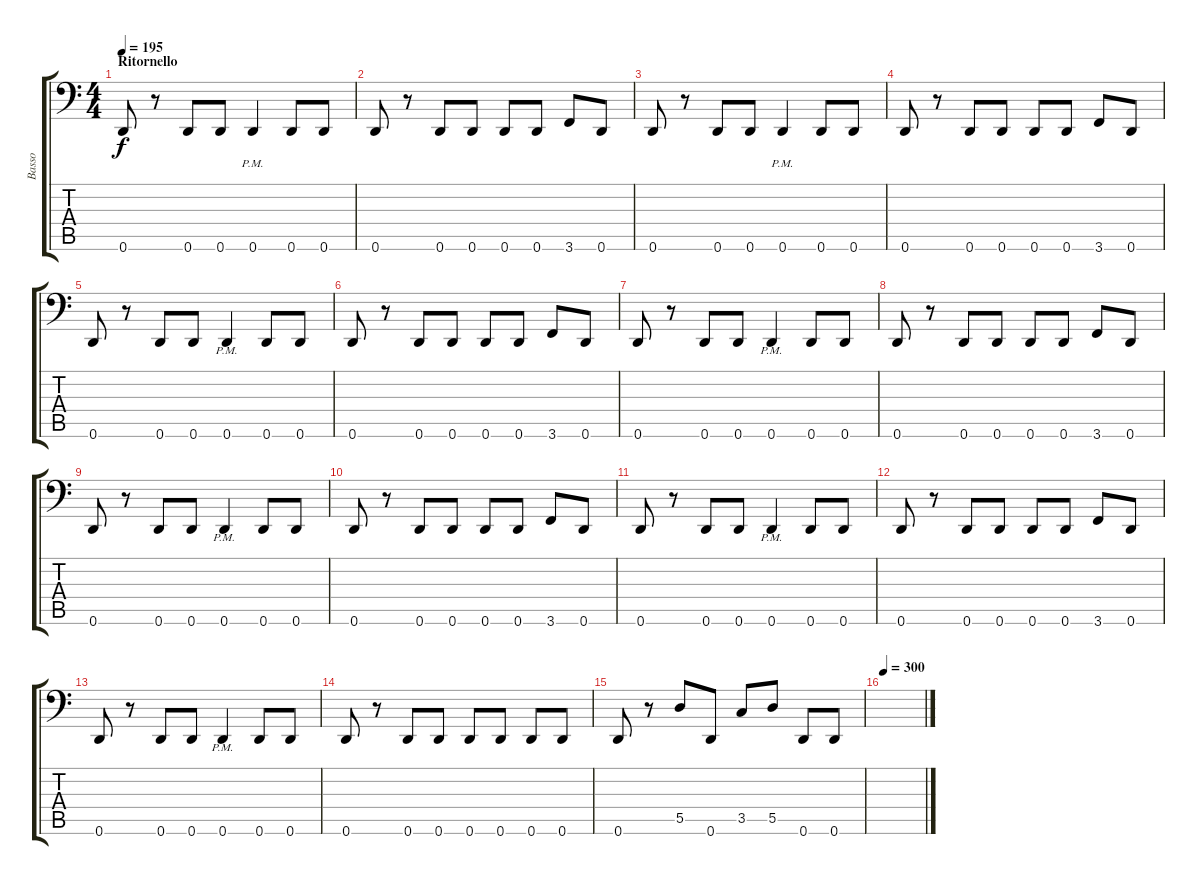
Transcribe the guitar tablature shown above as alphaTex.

\track ("Basso" "Basso") {instrument electricbassfinger}
\staff {score tabs}
\tuning (E3 B2 G2 D2 A1 D1) {hide}
\ts (4 4)
\section ("" "Ritornello")
\tempo 195
\clef f4
\ks c
0.6.8{dy f} r.8 0.6.8 0.6.8 0.6{pm}.4 0.6.8 0.6.8 |
0.6.8 r.8 0.6.8 0.6.8 0.6.8 0.6.8 3.6.8 0.6.8 |
0.6.8 r.8 0.6.8 0.6.8 0.6{pm}.4 0.6.8 0.6.8 |
0.6.8 r.8 0.6.8 0.6.8 0.6.8 0.6.8 3.6.8 0.6.8 |
0.6.8 r.8 0.6.8 0.6.8 0.6{pm}.4 0.6.8 0.6.8 |
0.6.8 r.8 0.6.8 0.6.8 0.6.8 0.6.8 3.6.8 0.6.8 |
0.6.8 r.8 0.6.8 0.6.8 0.6{pm}.4 0.6.8 0.6.8 |
0.6.8 r.8 0.6.8 0.6.8 0.6.8 0.6.8 3.6.8 0.6.8 |
0.6.8 r.8 0.6.8 0.6.8 0.6{pm}.4 0.6.8 0.6.8 |
0.6.8 r.8 0.6.8 0.6.8 0.6.8 0.6.8 3.6.8 0.6.8 |
0.6.8 r.8 0.6.8 0.6.8 0.6{pm}.4 0.6.8 0.6.8 |
0.6.8 r.8 0.6.8 0.6.8 0.6.8 0.6.8 3.6.8 0.6.8 |
0.6.8 r.8 0.6.8 0.6.8 0.6{pm}.4 0.6.8 0.6.8 |
0.6.8 r.8 0.6.8 0.6.8 0.6.8 0.6.8 0.6.8 0.6.8 |
0.6.8 r.8 5.5.8 0.6.8 3.5.8 5.5.8 0.6.8 0.6.8 |
\tempo 300
